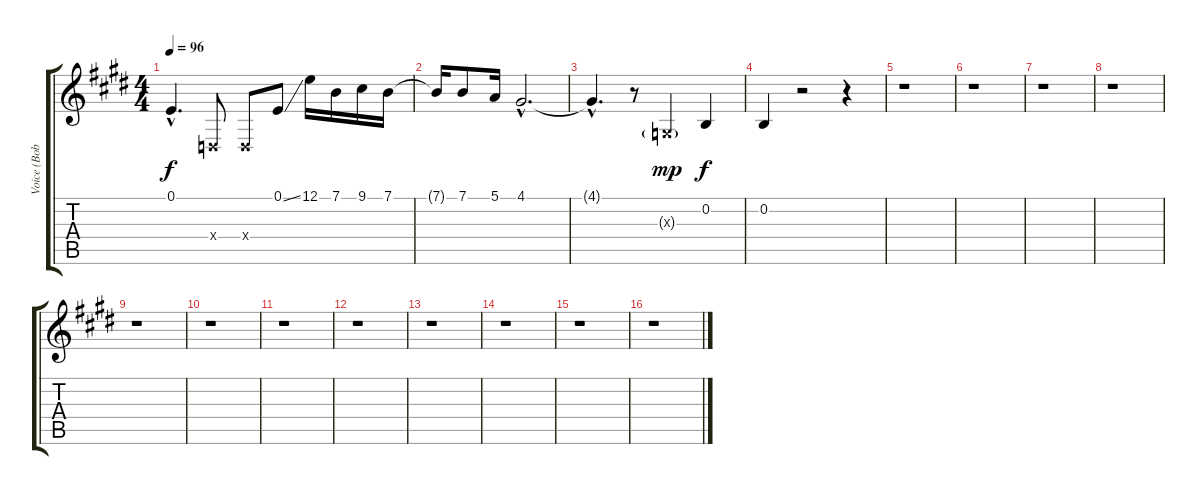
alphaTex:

\track ("Voice (Bobby)" "Voice (Bob") {instrument flute}
\staff {score tabs}
\tuning (E4 B3 G3 D3 A2 E2) {hide}
\ts (4 4)
\tempo 96
\clef g2
\ks e
0.1{hac t}.4{d dy f} 0.4{x}.8 0.4{x}.8 0.1{ss}.8 12.1.16 7.1.16 9.1.16 7.1.16 |
7.1{t}.16 7.1.8 5.1.16 4.1{hac}.2{d} |
4.1{hac t}.4{d} r.8 0.3{g x}.4{dy mp} 0.2.4{dy f} |
0.2.4 r.2 r.4 |
r.1 |
r.1 |
r.1 |
r.1 |
r.1 |
r.1 |
r.1 |
r.1 |
r.1 |
r.1 |
r.1 |
r.1
